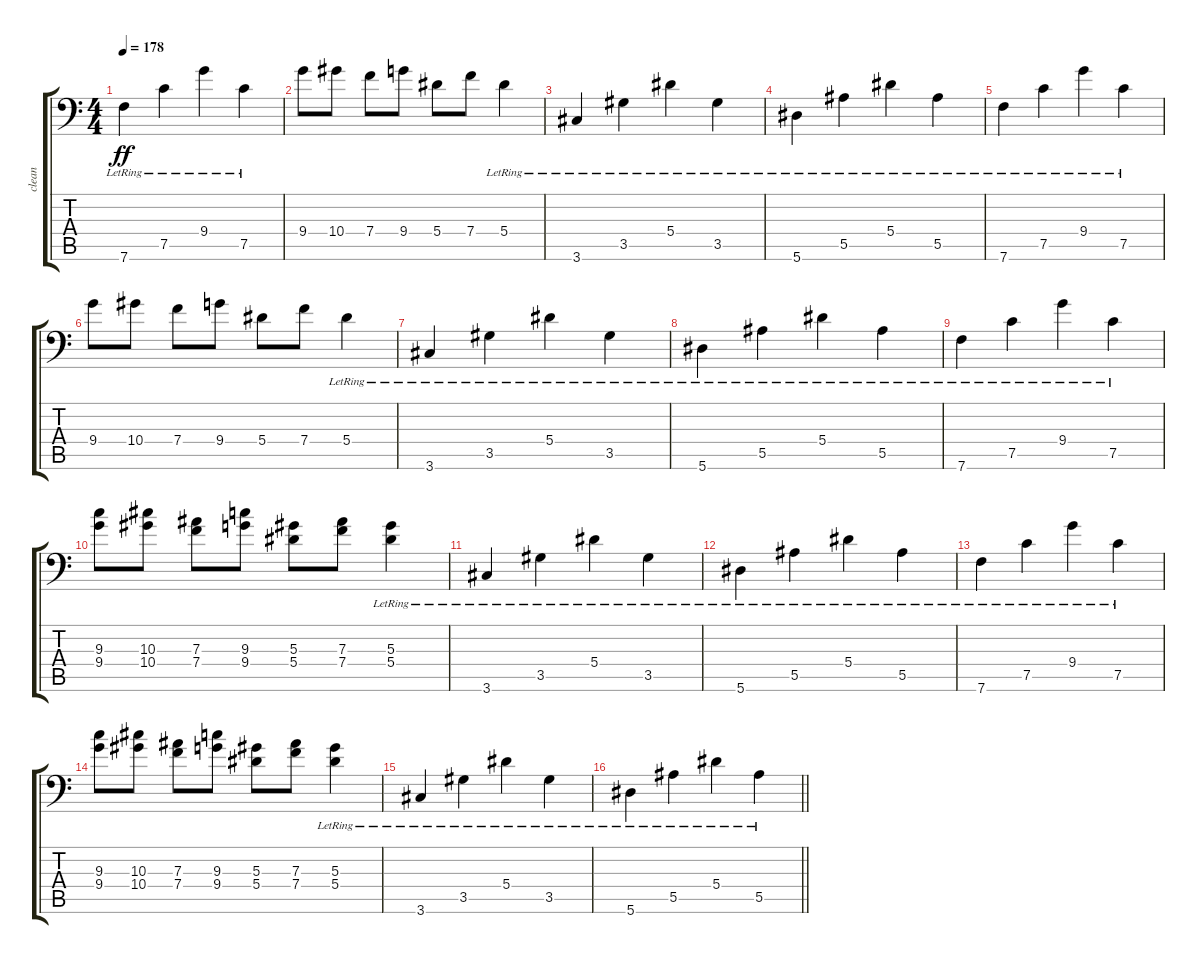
\track ("clean" "clean") {solo instrument acousticguitarsteel}
\staff {score tabs}
\tuning (C4 G3 Eb3 Bb2 F2 Bb1) {hide}
\ts (4 4)
\tempo 178
\clef f4
\ks c
7.6{lr}.4{dy ff} 7.5{lr}.4 9.4{lr}.4 7.5{lr}.4 |
9.4.8 10.4.8 7.4.8 9.4.8 5.4.8 7.4.8 5.4{lr}.4 |
3.6{lr}.4 3.5{lr}.4 5.4{lr}.4 3.5{lr}.4 |
5.6{lr}.4 5.5{lr}.4 5.4{lr}.4 5.5{lr}.4 |
7.6{lr}.4 7.5{lr}.4 9.4{lr}.4 7.5{lr}.4 |
9.4.8 10.4.8 7.4.8 9.4.8 5.4.8 7.4.8 5.4{lr}.4 |
3.6{lr}.4 3.5{lr}.4 5.4{lr}.4 3.5{lr}.4 |
5.6{lr}.4 5.5{lr}.4 5.4{lr}.4 5.5{lr}.4 |
7.6{lr}.4 7.5{lr}.4 9.4{lr}.4 7.5{lr}.4 |
(9.3 9.4).8 (10.3 10.4).8 (7.3 7.4).8 (9.3 9.4).8 (5.3 5.4).8 (7.3 7.4).8 (5.3{lr} 5.4{lr}).4 |
3.6{lr}.4 3.5{lr}.4 5.4{lr}.4 3.5{lr}.4 |
5.6{lr}.4 5.5{lr}.4 5.4{lr}.4 5.5{lr}.4 |
7.6{lr}.4 7.5{lr}.4 9.4{lr}.4 7.5{lr}.4 |
(9.3 9.4).8 (10.3 10.4).8 (7.3 7.4).8 (9.3 9.4).8 (5.3 5.4).8 (7.3 7.4).8 (5.3{lr} 5.4{lr}).4 |
3.6{lr}.4 3.5{lr}.4 5.4{lr}.4 3.5{lr}.4 |
\barLineRight lightlight
5.6{lr}.4 5.5{lr}.4 5.4{lr}.4 5.5{lr}.4
